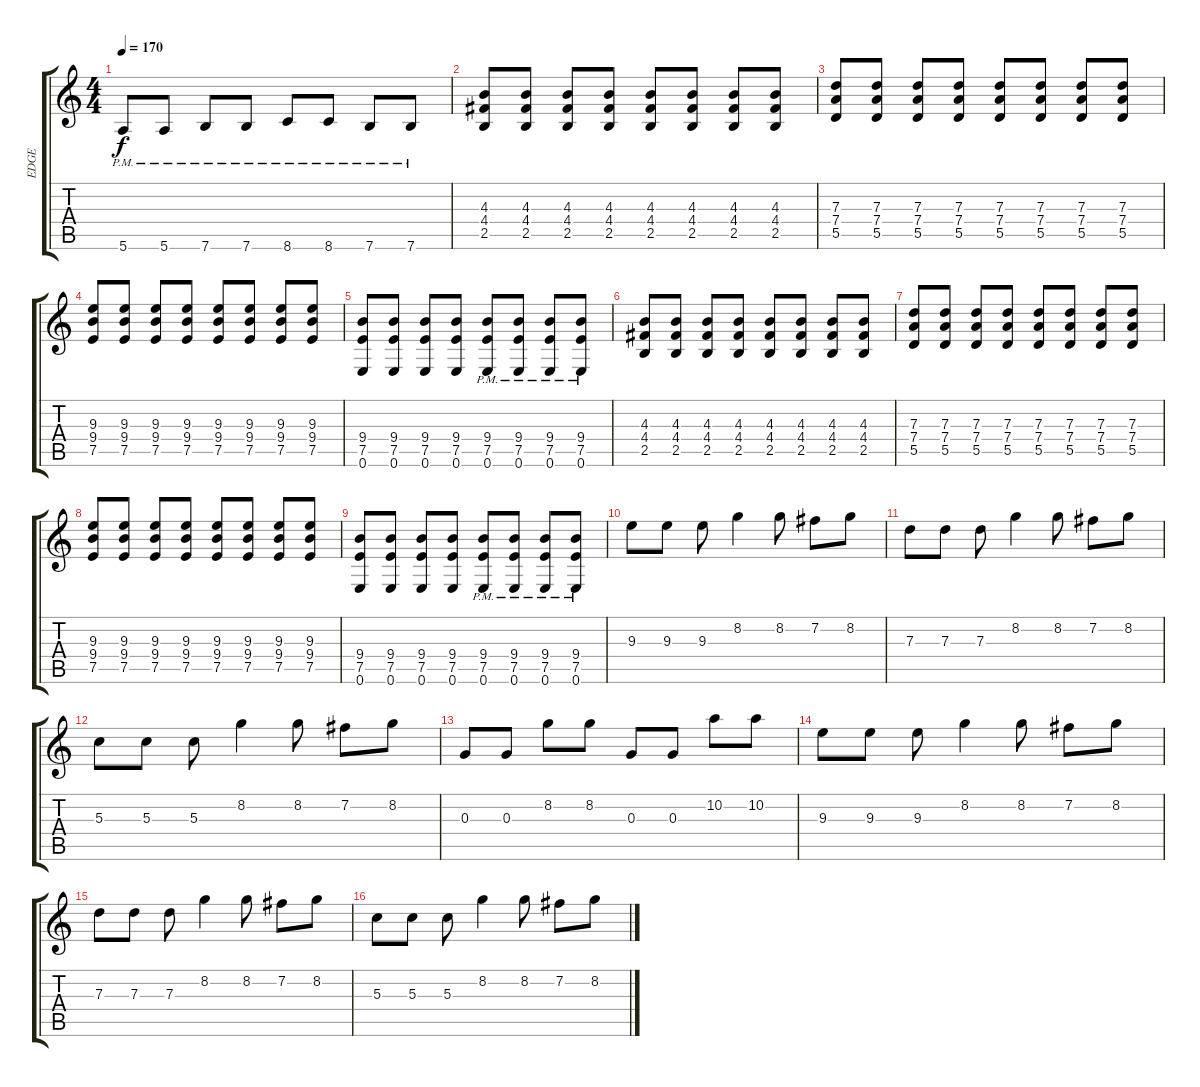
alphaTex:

\track ("EDGE" "EDGE") {instrument overdrivenguitar}
\staff {score tabs}
\tuning (E4 B3 G3 D3 A2 E2) {hide}
\ts (4 4)
\tempo 170
\clef g2
\ks c
5.6{pm}.8{dy f} 5.6{pm}.8 7.6{pm}.8 7.6{pm}.8 8.6{pm}.8 8.6{pm}.8 7.6{pm}.8 7.6{pm}.8 |
(4.3 4.4 2.5).8 (4.3 4.4 2.5).8 (4.3 4.4 2.5).8 (4.3 4.4 2.5).8 (4.3 4.4 2.5).8 (4.3 4.4 2.5).8 (4.3 4.4 2.5).8 (4.3 4.4 2.5).8 |
(7.3 7.4 5.5).8 (7.3 7.4 5.5).8 (7.3 7.4 5.5).8 (7.3 7.4 5.5).8 (7.3 7.4 5.5).8 (7.3 7.4 5.5).8 (7.3 7.4 5.5).8 (7.3 7.4 5.5).8 |
(9.3 9.4 7.5).8 (9.3 9.4 7.5).8 (9.3 9.4 7.5).8 (9.3 9.4 7.5).8 (9.3 9.4 7.5).8 (9.3 9.4 7.5).8 (9.3 9.4 7.5).8 (9.3 9.4 7.5).8 |
(9.4 7.5 0.6).8 (9.4 7.5 0.6).8 (9.4 7.5 0.6).8 (9.4 7.5 0.6).8 (9.4{pm} 7.5{pm} 0.6{pm}).8 (9.4{pm} 7.5{pm} 0.6{pm}).8 (9.4{pm} 7.5{pm} 0.6{pm}).8 (9.4{pm} 7.5{pm} 0.6{pm}).8 |
(4.3 4.4 2.5).8 (4.3 4.4 2.5).8 (4.3 4.4 2.5).8 (4.3 4.4 2.5).8 (4.3 4.4 2.5).8 (4.3 4.4 2.5).8 (4.3 4.4 2.5).8 (4.3 4.4 2.5).8 |
(7.3 7.4 5.5).8 (7.3 7.4 5.5).8 (7.3 7.4 5.5).8 (7.3 7.4 5.5).8 (7.3 7.4 5.5).8 (7.3 7.4 5.5).8 (7.3 7.4 5.5).8 (7.3 7.4 5.5).8 |
(9.3 9.4 7.5).8 (9.3 9.4 7.5).8 (9.3 9.4 7.5).8 (9.3 9.4 7.5).8 (9.3 9.4 7.5).8 (9.3 9.4 7.5).8 (9.3 9.4 7.5).8 (9.3 9.4 7.5).8 |
(9.4 7.5 0.6).8 (9.4 7.5 0.6).8 (9.4 7.5 0.6).8 (9.4 7.5 0.6).8 (9.4{pm} 7.5{pm} 0.6{pm}).8 (9.4{pm} 7.5{pm} 0.6{pm}).8 (9.4{pm} 7.5{pm} 0.6{pm}).8 (9.4{pm} 7.5{pm} 0.6{pm}).8 |
9.3.8 9.3.8 9.3.8 8.2.4 8.2.8 7.2.8 8.2.8 |
7.3.8 7.3.8 7.3.8 8.2.4 8.2.8 7.2.8 8.2.8 |
5.3.8 5.3.8 5.3.8 8.2.4 8.2.8 7.2.8 8.2.8 |
0.3.8 0.3.8 8.2.8 8.2.8 0.3.8 0.3.8 10.2.8 10.2.8 |
9.3.8 9.3.8 9.3.8 8.2.4 8.2.8 7.2.8 8.2.8 |
7.3.8 7.3.8 7.3.8 8.2.4 8.2.8 7.2.8 8.2.8 |
5.3.8 5.3.8 5.3.8 8.2.4 8.2.8 7.2.8 8.2.8
